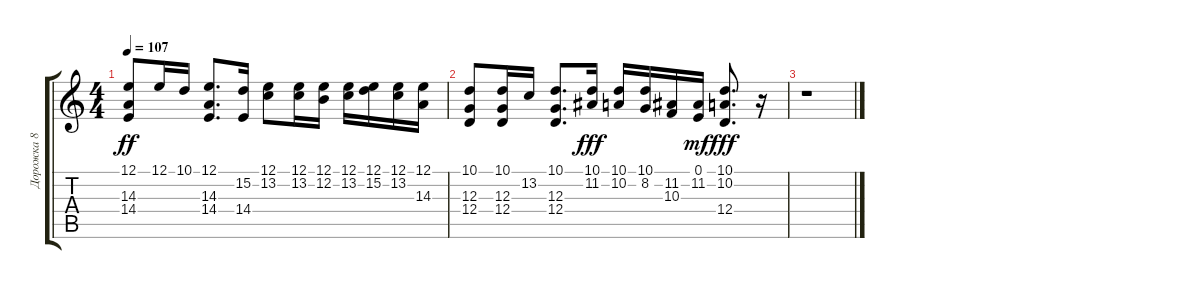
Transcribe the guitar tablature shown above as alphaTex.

\track ("Дорожка 8" "Дорожка 8") {instrument fiddle}
\staff {score tabs}
\tuning (E4 B3 G3 D3 A2 E2) {hide}
\ts (4 4)
\tempo 107
\clef g2
\ks c
(12.1 14.3 14.4).8{dy ff} 12.1.16 10.1.16 (12.1 14.3 14.4).8{d} (15.2 14.4).16 (12.1 13.2).8 (12.1 13.2).16 (12.1 12.2).16 (12.1 13.2).16 (12.1 15.2).16 (12.1 13.2).16 (12.1 14.3).16 |
(10.1 12.3 12.4).8 (10.1 12.3 12.4).16 13.2.16 (10.1 12.3 12.4).8{d} (10.1 11.2).16{dy fff} (10.1 10.2).16 (10.1 8.2).16 (11.2 10.3).16 (0.1 11.2).16{dy mf} (10.1 10.2 12.4).8{d dy fff} r.16 |
r.1
